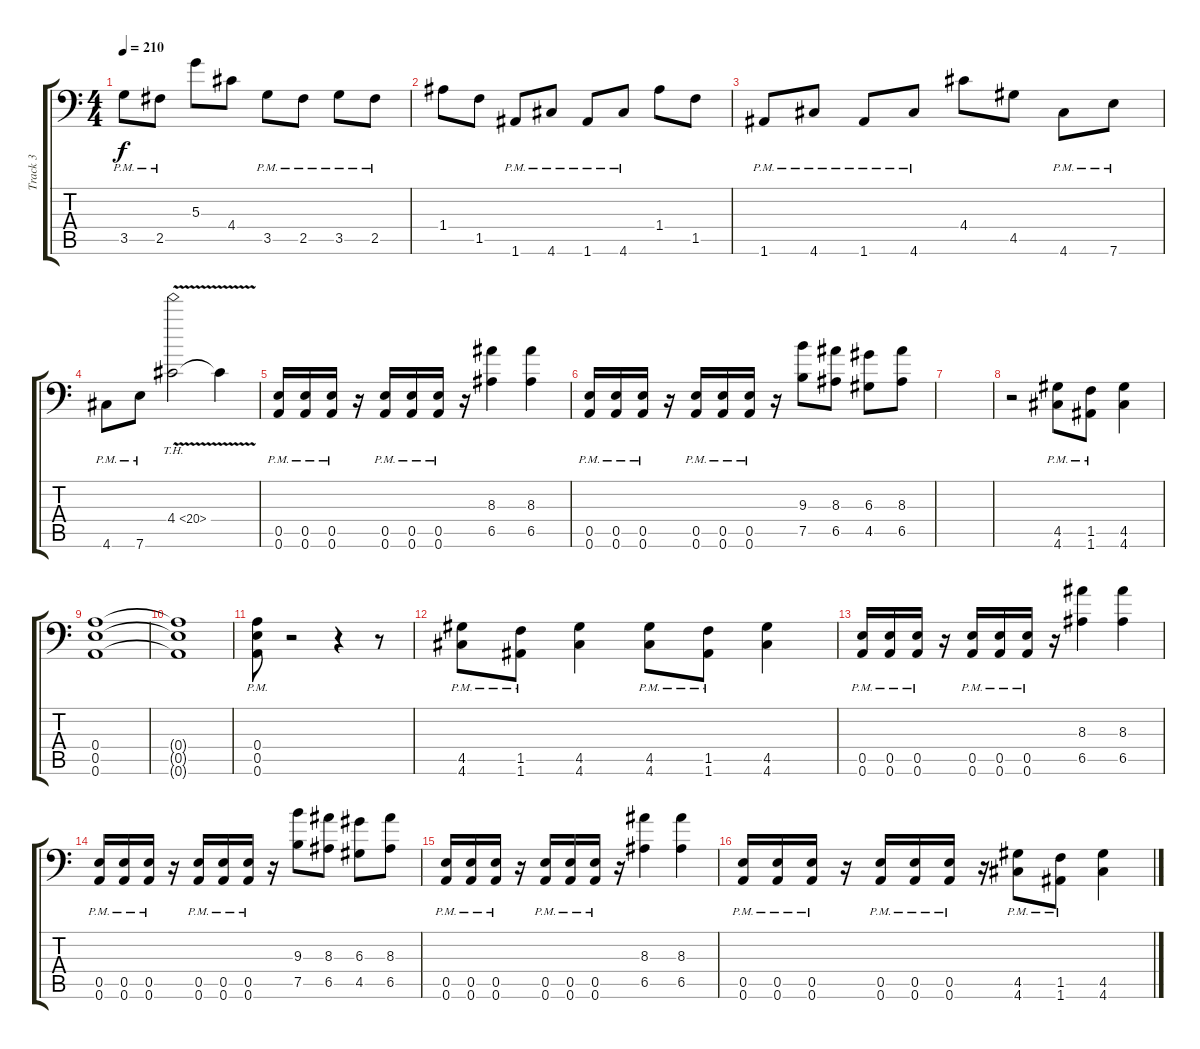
\track ("Track 3" "Track 3") {instrument distortionguitar}
\staff {score tabs}
\tuning (B3 Gb3 D3 A2 E2 A1) {hide}
\ts (4 4)
\tempo 210
\clef f4
\ks c
3.5{pm}.8{dy f} 2.5{pm}.8 5.3.8 4.4.8 3.5{pm}.8 2.5{pm}.8 3.5{pm}.8 2.5{pm}.8 |
1.4.8 1.5.8 1.6{pm}.8 4.6{pm}.8 1.6{pm}.8 4.6{pm}.8 1.4.8 1.5.8 |
1.6{pm}.8 4.6{pm}.8 1.6{pm}.8 4.6{pm}.8 4.4.8 4.5.8 4.6{pm}.8 7.6{pm}.8 |
4.6{pm}.8 7.6{pm}.8 4.4{th 16 v}.2 4.4{t}.4 |
(0.5{pm} 0.6{pm}).16 (0.5{pm} 0.6{pm}).16 (0.5{pm} 0.6{pm}).16 r.16 (0.5{pm} 0.6{pm}).16 (0.5{pm} 0.6{pm}).16 (0.5{pm} 0.6{pm}).16 r.16 (8.3 6.5).4 (8.3 6.5).4 |
(0.5{pm} 0.6{pm}).16 (0.5{pm} 0.6{pm}).16 (0.5{pm} 0.6{pm}).16 r.16 (0.5{pm} 0.6{pm}).16 (0.5{pm} 0.6{pm}).16 (0.5{pm} 0.6{pm}).16 r.16 (9.3 7.5).8 (8.3 6.5).8 (6.3 4.5).8 (8.3 6.5).8 |
|
r.2 (4.5{pm} 4.6{pm}).8 (1.5{pm} 1.6{pm}).8 (4.5 4.6).4 |
(0.4 0.5 0.6).1 |
(0.4{t} 0.5{t} 0.6{t}).1 |
(0.4{pm} 0.5 0.6).8 r.2 r.4 r.8 |
(4.5{pm} 4.6{pm}).8 (1.5{pm} 1.6{pm}).8 (4.5 4.6).4 (4.5{pm} 4.6{pm}).8 (1.5{pm} 1.6{pm}).8 (4.5 4.6).4 |
(0.5{pm} 0.6{pm}).16 (0.5{pm} 0.6{pm}).16 (0.5{pm} 0.6{pm}).16 r.16 (0.5{pm} 0.6{pm}).16 (0.5{pm} 0.6{pm}).16 (0.5{pm} 0.6{pm}).16 r.16 (8.3 6.5).4 (8.3 6.5).4 |
(0.5{pm} 0.6{pm}).16 (0.5{pm} 0.6{pm}).16 (0.5{pm} 0.6{pm}).16 r.16 (0.5{pm} 0.6{pm}).16 (0.5{pm} 0.6{pm}).16 (0.5{pm} 0.6{pm}).16 r.16 (9.3 7.5).8 (8.3 6.5).8 (6.3 4.5).8 (8.3 6.5).8 |
(0.5{pm} 0.6{pm}).16 (0.5{pm} 0.6{pm}).16 (0.5{pm} 0.6{pm}).16 r.16 (0.5{pm} 0.6{pm}).16 (0.5{pm} 0.6{pm}).16 (0.5{pm} 0.6{pm}).16 r.16 (8.3 6.5).4 (8.3 6.5).4 |
(0.5{pm} 0.6{pm}).16 (0.5{pm} 0.6{pm}).16 (0.5{pm} 0.6{pm}).16 r.16 (0.5{pm} 0.6{pm}).16 (0.5{pm} 0.6{pm}).16 (0.5{pm} 0.6{pm}).16 r.16 (4.5{pm} 4.6{pm}).8 (1.5{pm} 1.6{pm}).8 (4.5 4.6).4
